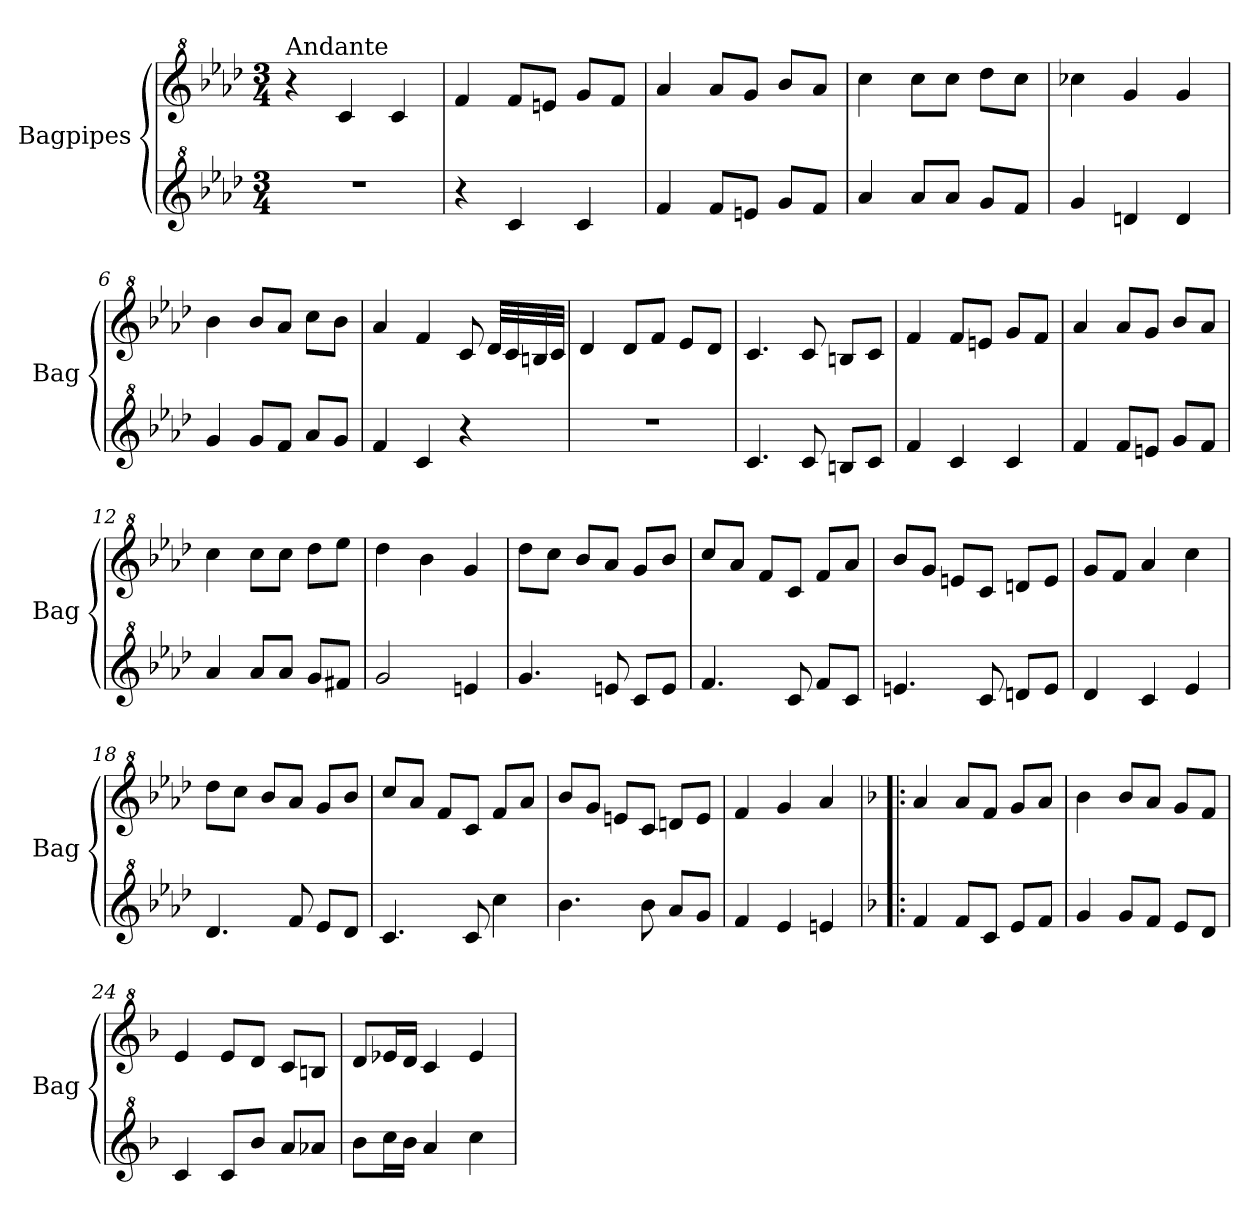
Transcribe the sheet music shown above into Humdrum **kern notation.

**kern	**kern
*part2	*part1
*staff2	*staff1
*I"Bagpipes	*I"Bagpipes
*I'Bag	*I'Bag
*clefG^2	*clefG^2
*k[b-e-a-d-]	*k[b-e-a-d-]
*A-:	*A-:
*M3/4	*M3/4
=1	=1
!	!LO:TX:a:t=Andante
2.r	4r
.	4cc/
.	4cc/
=2	=2
4r	4ff/
4cc/	8ff/L
.	8een/J
4cc/	8gg/L
.	8ff/J
=3	=3
4ff/	4aa-/
8ff/L	8aa-/L
8een/J	8gg/J
8gg/L	8bb-/L
8ff/J	8aa-/J
=4	=4
4aa-/	4ccc\
8aa-/L	8ccc\L
8aa-/J	8ccc\J
8gg/L	8ddd-\L
8ff/J	8ccc\J
=5	=5
4gg/	4ccc-X\
4ddn/	4gg/
4dd/	4gg/
=6	=6
4gg/	4bb-\
8gg/L	8bb-/L
8ff/J	8aa-/J
8aa-/L	8ccc\L
8gg/J	8bb-\J
=7	=7
4ff/	4aa-/
4cc/	4ff/
4r	8cc/
.	32dd-/LLL
.	32cc/
.	32bn/
.	32cc/JJJ
=8	=8
2.r	4dd-/
.	8dd-/L
.	8ff/J
.	8ee-/L
.	8dd-/J
!!LO:LB:g=z
=9	=9
4.cc/	4.cc/
8cc/	8cc/
8bn/L	8bn/L
8cc/J	8cc/J
=10	=10
4ff/	4ff/
4cc/	8ff/L
.	8een/J
4cc/	8gg/L
.	8ff/J
=11	=11
4ff/	4aa-/
8ff/L	8aa-/L
8een/J	8gg/J
8gg/L	8bb-/L
8ff/J	8aa-/J
=12	=12
4aa-/	4ccc\
8aa-/L	8ccc\L
8aa-/J	8ccc\J
8gg/L	8ddd-\L
8ff#X/J	8eee-\J
=13	=13
2gg/	4ddd-\
.	4bb-\
4een/	4gg/
=14	=14
4.gg/	8ddd-\L
.	8ccc\J
.	8bb-/L
8een/	8aa-/J
8cc/L	8gg/L
8ee/J	8bb-/J
=15	=15
4.ff/	8ccc/L
.	8aa-/J
.	8ff/L
8cc/	8cc/J
8ff/L	8ff/L
8cc/J	8aa-/J
!!LO:LB:g=z
=16	=16
4.een/	8bb-/L
.	8gg/J
.	8een/L
8cc/	8cc/J
8ddn/L	8ddn/L
8ee/J	8ee/J
=17	=17
4dd-/	8gg/L
.	8ff/J
4cc/	4aa-/
4ee-/	4ccc\
=18	=18
4.dd-/	8ddd-\L
.	8ccc\J
.	8bb-/L
8ff/	8aa-/J
8ee-/L	8gg/L
8dd-/J	8bb-/J
=19	=19
4.cc/	8ccc/L
.	8aa-/J
.	8ff/L
8cc/	8cc/J
4ccc\	8ff/L
.	8aa-/J
=20	=20
4.bb-\	8bb-/L
.	8gg/J
.	8een/L
8bb-\	8cc/J
8aa-/L	8ddn/L
8gg/J	8ee/J
=21	=21
4ff/	4ff/
4ee-/	4gg/
4een/	4aa-/
=22!|:	=22!|:
*k[b-]	*k[b-]
*F:	*F:
4ff/	4aa/
8ff/L	8aa/L
8cc/J	8ff/J
8ee/L	8gg/L
8ff/J	8aa/J
!!LO:LB:g=z
=23	=23
4gg/	4bb-\
8gg/L	8bb-/L
8ff/J	8aa/J
8ee/L	8gg/L
8dd/J	8ff/J
=24	=24
4cc/	4ee/
8cc/L	8ee/L
8bb-/J	8dd/J
8aa/L	8cc/L
8aa-X/J	8bn/J
=25	=25
8bb-\L	8dd/L
16ccc\L	16ee-X/L
16bb-\JJ	16dd/JJ
4aa/	4cc/
4ccc\	4ee-/
=	=
*-	*-
